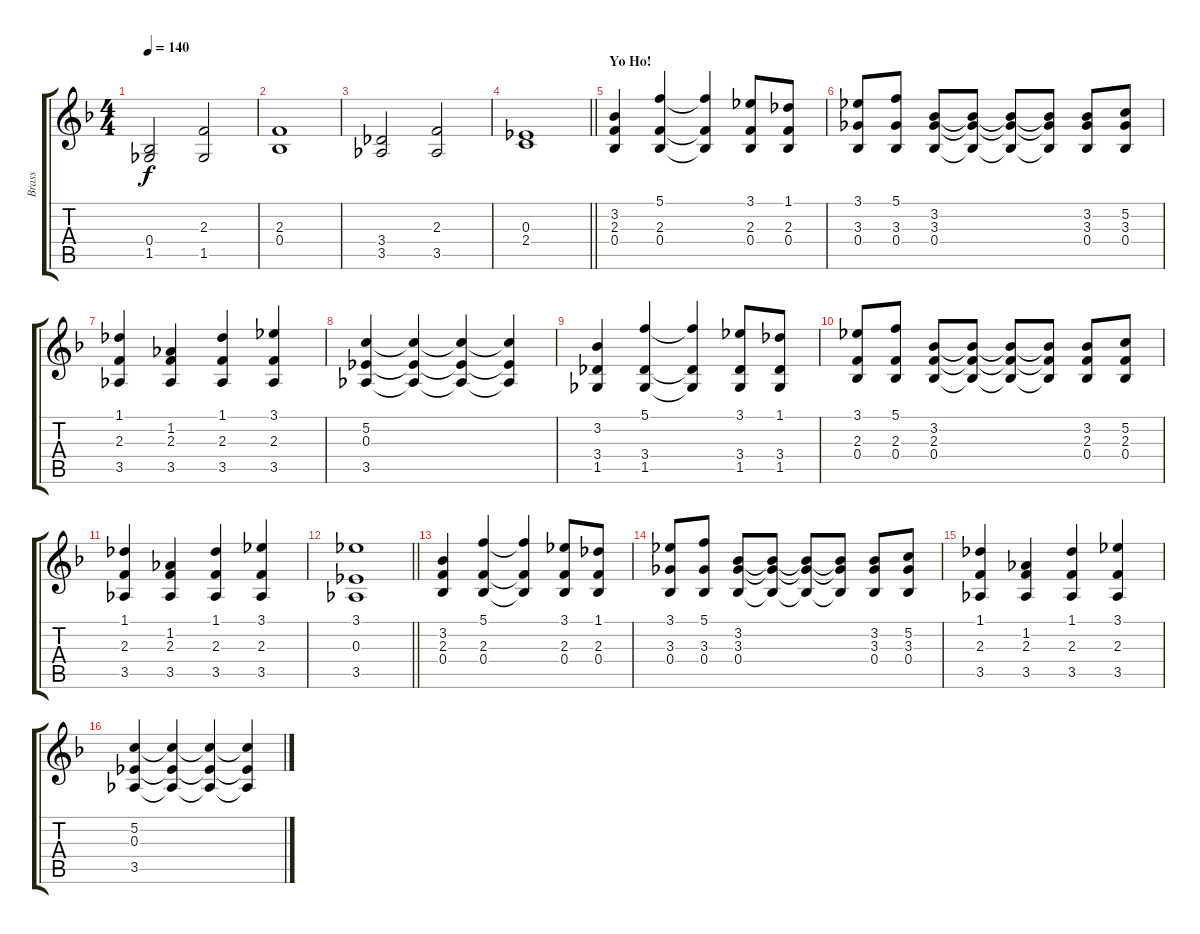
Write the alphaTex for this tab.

\track ("Brass" "Brass") {instrument brasssection}
\staff {score tabs}
\tuning (C5 G4 Eb4 Bb3 F3 C3) {hide}
\ts (4 4)
\tempo 140
\clef g2
\ks dminor
(0.4 1.5).2{dy f} (2.3 1.5).2 |
(2.3 0.4).1 |
(3.4 3.5).2 (2.3 3.5).2 |
\barLineRight lightlight
(0.3 2.4).1 |
\section ("" "Yo Ho!")
(3.2 2.3 0.4).4 (5.1 2.3 0.4).4 (5.1{t} 2.3{t} 0.4{t}).4 (3.1 2.3 0.4).8 (1.1 2.3 0.4).8 |
(3.1 3.3 0.4).8 (5.1 3.3 0.4).8 (3.2 3.3 0.4).8 (3.2{t} 3.3{t} 0.4{t}).8 (3.2{t} 3.3{t} 0.4{t}).8 (3.2{t} 3.3{t} 0.4{t}).8 (3.2 3.3 0.4).8 (5.2 3.3 0.4).8 |
(1.1 2.3 3.5).4 (1.2 2.3 3.5).4 (1.1 2.3 3.5).4 (3.1 2.3 3.5).4 |
(5.2 0.3 3.5).4 (5.2{t} 0.3{t} 3.5{t}).4 (5.2{t} 0.3{t} 3.5{t}).4 (5.2{t} 0.3{t} 3.5{t}).4 |
(3.2 3.4 1.5).4 (5.1 3.4 1.5).4 (5.1{t} 3.4{t} 1.5{t}).4 (3.1 3.4 1.5).8 (1.1 3.4 1.5).8 |
(3.1 2.3 0.4).8 (5.1 2.3 0.4).8 (3.2 2.3 0.4).8 (3.2{t} 2.3{t} 0.4{t}).8 (3.2{t} 2.3{t} 0.4{t}).8 (3.2{t} 2.3{t} 0.4{t}).8 (3.2 2.3 0.4).8 (5.2 2.3 0.4).8 |
(1.1 2.3 3.5).4 (1.2 2.3 3.5).4 (1.1 2.3 3.5).4 (3.1 2.3 3.5).4 |
\barLineRight lightlight
(3.1 0.3 3.5).1 |
(3.2 2.3 0.4).4 (5.1 2.3 0.4).4 (5.1{t} 2.3{t} 0.4{t}).4 (3.1 2.3 0.4).8 (1.1 2.3 0.4).8 |
(3.1 3.3 0.4).8 (5.1 3.3 0.4).8 (3.2 3.3 0.4).8 (3.2{t} 3.3{t} 0.4{t}).8 (3.2{t} 3.3{t} 0.4{t}).8 (3.2{t} 3.3{t} 0.4{t}).8 (3.2 3.3 0.4).8 (5.2 3.3 0.4).8 |
(1.1 2.3 3.5).4 (1.2 2.3 3.5).4 (1.1 2.3 3.5).4 (3.1 2.3 3.5).4 |
(5.2 0.3 3.5).4 (5.2{t} 0.3{t} 3.5{t}).4 (5.2{t} 0.3{t} 3.5{t}).4 (5.2{t} 0.3{t} 3.5{t}).4
